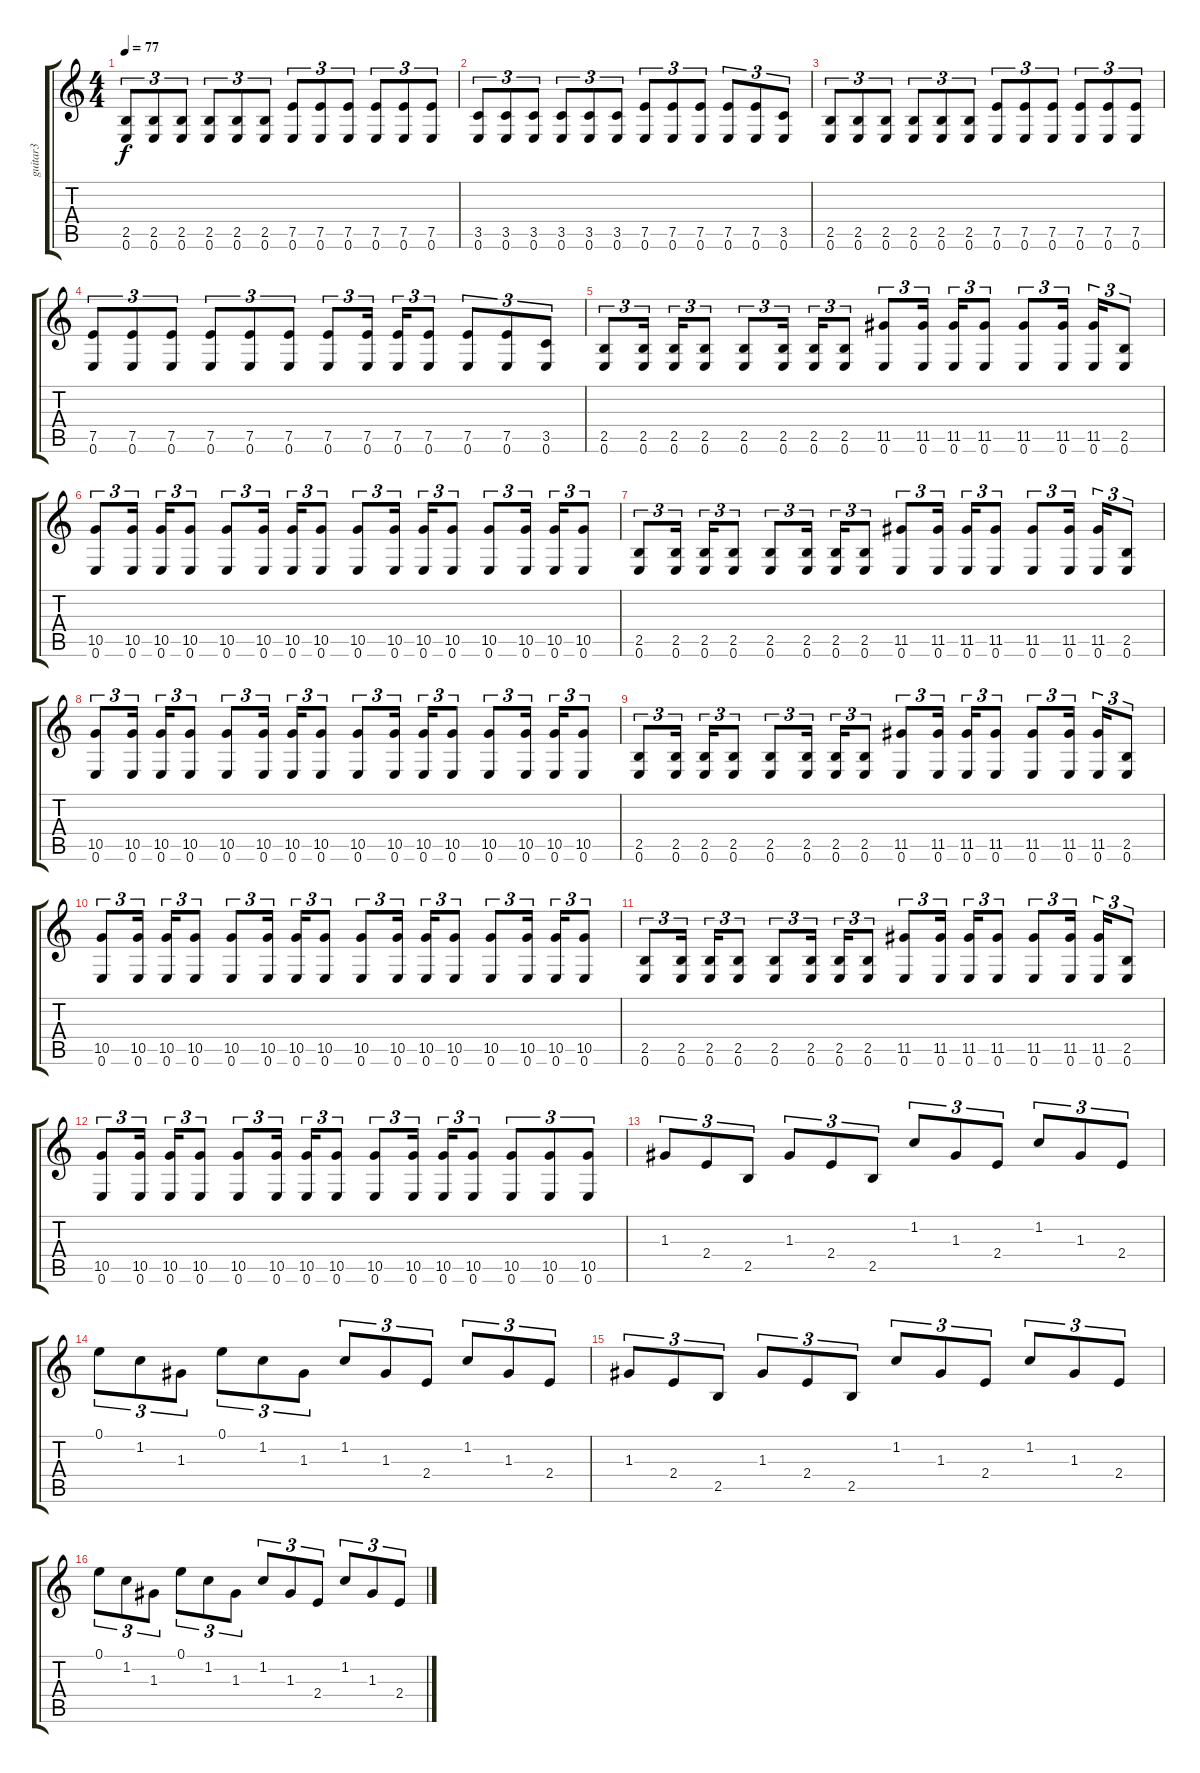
\track ("guitar3" "guitar3") {instrument overdrivenguitar}
\staff {score tabs}
\tuning (E4 B3 G3 D3 A2 E2) {hide}
\ts (4 4)
\tempo 77
\clef g2
\ks c
(2.5 0.6).8{tu (3 2) dy f} (2.5 0.6).8{tu (3 2)} (2.5 0.6).8{tu (3 2)} (2.5 0.6).8{tu (3 2)} (2.5 0.6).8{tu (3 2)} (2.5 0.6).8{tu (3 2)} (7.5 0.6).8{tu (3 2)} (7.5 0.6).8{tu (3 2)} (7.5 0.6).8{tu (3 2)} (7.5 0.6).8{tu (3 2)} (7.5 0.6).8{tu (3 2)} (7.5 0.6).8{tu (3 2)} |
(3.5 0.6).8{tu (3 2)} (3.5 0.6).8{tu (3 2)} (3.5 0.6).8{tu (3 2)} (3.5 0.6).8{tu (3 2)} (3.5 0.6).8{tu (3 2)} (3.5 0.6).8{tu (3 2)} (7.5 0.6).8{tu (3 2)} (7.5 0.6).8{tu (3 2)} (7.5 0.6).8{tu (3 2)} (7.5 0.6).8{tu (3 2)} (7.5 0.6).8{tu (3 2)} (3.5 0.6).8{tu (3 2)} |
(2.5 0.6).8{tu (3 2)} (2.5 0.6).8{tu (3 2)} (2.5 0.6).8{tu (3 2)} (2.5 0.6).8{tu (3 2)} (2.5 0.6).8{tu (3 2)} (2.5 0.6).8{tu (3 2)} (7.5 0.6).8{tu (3 2)} (7.5 0.6).8{tu (3 2)} (7.5 0.6).8{tu (3 2)} (7.5 0.6).8{tu (3 2)} (7.5 0.6).8{tu (3 2)} (7.5 0.6).8{tu (3 2)} |
(7.5 0.6).8{tu (3 2)} (7.5 0.6).8{tu (3 2)} (7.5 0.6).8{tu (3 2)} (7.5 0.6).8{tu (3 2)} (7.5 0.6).8{tu (3 2)} (7.5 0.6).8{tu (3 2)} (7.5 0.6).8{tu (3 2)} (7.5 0.6).16{tu (3 2)} (7.5 0.6).16{tu (3 2)} (7.5 0.6).8{tu (3 2)} (7.5 0.6).8{tu (3 2)} (7.5 0.6).8{tu (3 2)} (3.5 0.6).8{tu (3 2)} |
(2.5 0.6).8{tu (3 2)} (2.5 0.6).16{tu (3 2)} (2.5 0.6).16{tu (3 2)} (2.5 0.6).8{tu (3 2)} (2.5 0.6).8{tu (3 2)} (2.5 0.6).16{tu (3 2)} (2.5 0.6).16{tu (3 2)} (2.5 0.6).8{tu (3 2)} (11.5 0.6).8{tu (3 2)} (11.5 0.6).16{tu (3 2)} (11.5 0.6).16{tu (3 2)} (11.5 0.6).8{tu (3 2)} (11.5 0.6).8{tu (3 2)} (11.5 0.6).16{tu (3 2)} (11.5 0.6).16{tu (3 2)} (2.5 0.6).8{tu (3 2)} |
(10.5 0.6).8{tu (3 2)} (10.5 0.6).16{tu (3 2)} (10.5 0.6).16{tu (3 2)} (10.5 0.6).8{tu (3 2)} (10.5 0.6).8{tu (3 2)} (10.5 0.6).16{tu (3 2)} (10.5 0.6).16{tu (3 2)} (10.5 0.6).8{tu (3 2)} (10.5 0.6).8{tu (3 2)} (10.5 0.6).16{tu (3 2)} (10.5 0.6).16{tu (3 2)} (10.5 0.6).8{tu (3 2)} (10.5 0.6).8{tu (3 2)} (10.5 0.6).16{tu (3 2)} (10.5 0.6).16{tu (3 2)} (10.5 0.6).8{tu (3 2)} |
(2.5 0.6).8{tu (3 2)} (2.5 0.6).16{tu (3 2)} (2.5 0.6).16{tu (3 2)} (2.5 0.6).8{tu (3 2)} (2.5 0.6).8{tu (3 2)} (2.5 0.6).16{tu (3 2)} (2.5 0.6).16{tu (3 2)} (2.5 0.6).8{tu (3 2)} (11.5 0.6).8{tu (3 2)} (11.5 0.6).16{tu (3 2)} (11.5 0.6).16{tu (3 2)} (11.5 0.6).8{tu (3 2)} (11.5 0.6).8{tu (3 2)} (11.5 0.6).16{tu (3 2)} (11.5 0.6).16{tu (3 2)} (2.5 0.6).8{tu (3 2)} |
(10.5 0.6).8{tu (3 2)} (10.5 0.6).16{tu (3 2)} (10.5 0.6).16{tu (3 2)} (10.5 0.6).8{tu (3 2)} (10.5 0.6).8{tu (3 2)} (10.5 0.6).16{tu (3 2)} (10.5 0.6).16{tu (3 2)} (10.5 0.6).8{tu (3 2)} (10.5 0.6).8{tu (3 2)} (10.5 0.6).16{tu (3 2)} (10.5 0.6).16{tu (3 2)} (10.5 0.6).8{tu (3 2)} (10.5 0.6).8{tu (3 2)} (10.5 0.6).16{tu (3 2)} (10.5 0.6).16{tu (3 2)} (10.5 0.6).8{tu (3 2)} |
(2.5 0.6).8{tu (3 2)} (2.5 0.6).16{tu (3 2)} (2.5 0.6).16{tu (3 2)} (2.5 0.6).8{tu (3 2)} (2.5 0.6).8{tu (3 2)} (2.5 0.6).16{tu (3 2)} (2.5 0.6).16{tu (3 2)} (2.5 0.6).8{tu (3 2)} (11.5 0.6).8{tu (3 2)} (11.5 0.6).16{tu (3 2)} (11.5 0.6).16{tu (3 2)} (11.5 0.6).8{tu (3 2)} (11.5 0.6).8{tu (3 2)} (11.5 0.6).16{tu (3 2)} (11.5 0.6).16{tu (3 2)} (2.5 0.6).8{tu (3 2)} |
(10.5 0.6).8{tu (3 2)} (10.5 0.6).16{tu (3 2)} (10.5 0.6).16{tu (3 2)} (10.5 0.6).8{tu (3 2)} (10.5 0.6).8{tu (3 2)} (10.5 0.6).16{tu (3 2)} (10.5 0.6).16{tu (3 2)} (10.5 0.6).8{tu (3 2)} (10.5 0.6).8{tu (3 2)} (10.5 0.6).16{tu (3 2)} (10.5 0.6).16{tu (3 2)} (10.5 0.6).8{tu (3 2)} (10.5 0.6).8{tu (3 2)} (10.5 0.6).16{tu (3 2)} (10.5 0.6).16{tu (3 2)} (10.5 0.6).8{tu (3 2)} |
(2.5 0.6).8{tu (3 2)} (2.5 0.6).16{tu (3 2)} (2.5 0.6).16{tu (3 2)} (2.5 0.6).8{tu (3 2)} (2.5 0.6).8{tu (3 2)} (2.5 0.6).16{tu (3 2)} (2.5 0.6).16{tu (3 2)} (2.5 0.6).8{tu (3 2)} (11.5 0.6).8{tu (3 2)} (11.5 0.6).16{tu (3 2)} (11.5 0.6).16{tu (3 2)} (11.5 0.6).8{tu (3 2)} (11.5 0.6).8{tu (3 2)} (11.5 0.6).16{tu (3 2)} (11.5 0.6).16{tu (3 2)} (2.5 0.6).8{tu (3 2)} |
(10.5 0.6).8{tu (3 2)} (10.5 0.6).16{tu (3 2)} (10.5 0.6).16{tu (3 2)} (10.5 0.6).8{tu (3 2)} (10.5 0.6).8{tu (3 2)} (10.5 0.6).16{tu (3 2)} (10.5 0.6).16{tu (3 2)} (10.5 0.6).8{tu (3 2)} (10.5 0.6).8{tu (3 2)} (10.5 0.6).16{tu (3 2)} (10.5 0.6).16{tu (3 2)} (10.5 0.6).8{tu (3 2)} (10.5 0.6).8{tu (3 2)} (10.5 0.6).8{tu (3 2)} (10.5 0.6).8{tu (3 2)} |
1.3.8{tu (3 2)} 2.4.8{tu (3 2)} 2.5.8{tu (3 2)} 1.3.8{tu (3 2)} 2.4.8{tu (3 2)} 2.5.8{tu (3 2)} 1.2.8{tu (3 2)} 1.3.8{tu (3 2)} 2.4.8{tu (3 2)} 1.2.8{tu (3 2)} 1.3.8{tu (3 2)} 2.4.8{tu (3 2)} |
0.1.8{tu (3 2)} 1.2.8{tu (3 2)} 1.3.8{tu (3 2)} 0.1.8{tu (3 2)} 1.2.8{tu (3 2)} 1.3.8{tu (3 2)} 1.2.8{tu (3 2)} 1.3.8{tu (3 2)} 2.4.8{tu (3 2)} 1.2.8{tu (3 2)} 1.3.8{tu (3 2)} 2.4.8{tu (3 2)} |
1.3.8{tu (3 2)} 2.4.8{tu (3 2)} 2.5.8{tu (3 2)} 1.3.8{tu (3 2)} 2.4.8{tu (3 2)} 2.5.8{tu (3 2)} 1.2.8{tu (3 2)} 1.3.8{tu (3 2)} 2.4.8{tu (3 2)} 1.2.8{tu (3 2)} 1.3.8{tu (3 2)} 2.4.8{tu (3 2)} |
0.1.8{tu (3 2)} 1.2.8{tu (3 2)} 1.3.8{tu (3 2)} 0.1.8{tu (3 2)} 1.2.8{tu (3 2)} 1.3.8{tu (3 2)} 1.2.8{tu (3 2)} 1.3.8{tu (3 2)} 2.4.8{tu (3 2)} 1.2.8{tu (3 2)} 1.3.8{tu (3 2)} 2.4.8{tu (3 2)}
